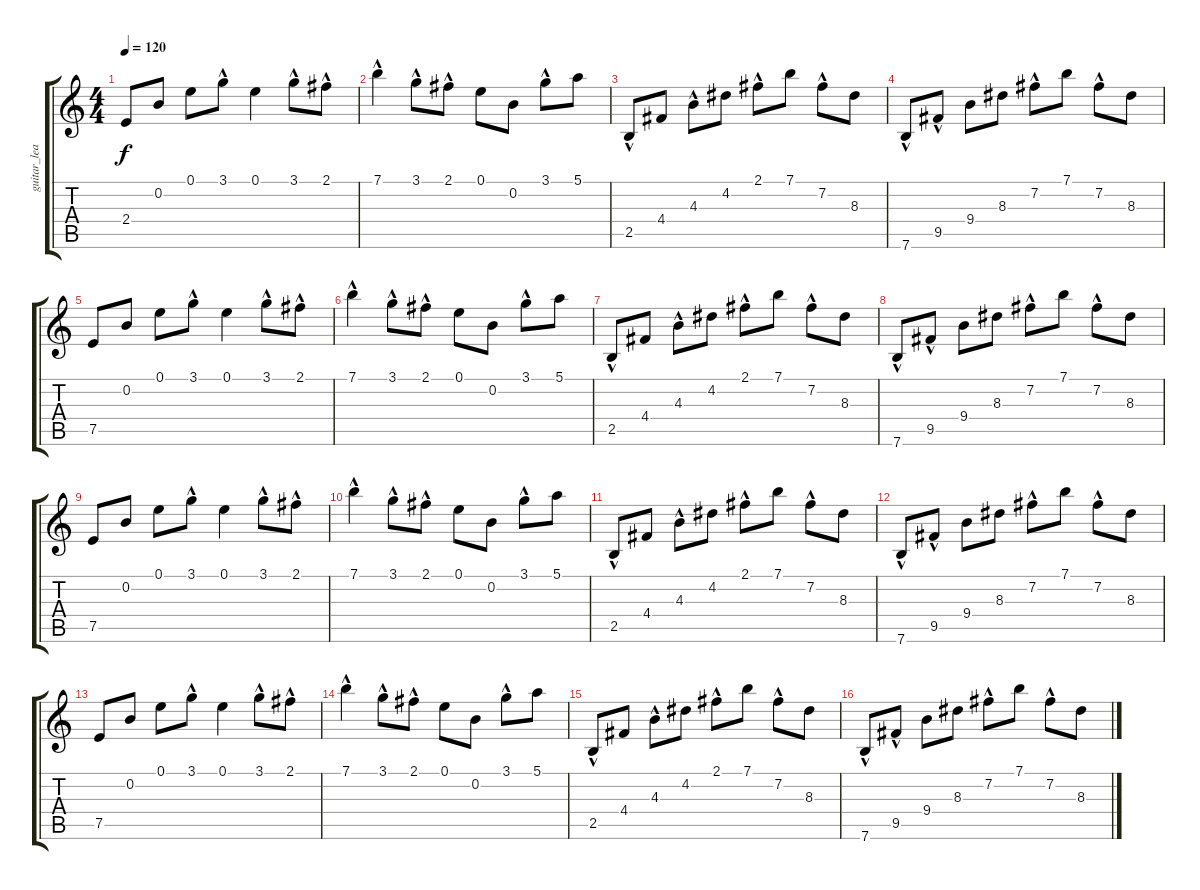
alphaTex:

\track ("guitar_lead" "guitar_lea") {instrument electricguitarclean}
\staff {score tabs}
\tuning (E4 B3 G3 D3 A2 E2) {hide}
\ts (4 4)
\tempo 120
\clef g2
\ks c
2.4.8{dy f instrument electricguitarclean} 0.2.8 0.1.8 3.1{hac}.8 0.1.4 3.1{hac}.8 2.1{hac}.8 |
7.1{hac}.4 3.1{hac}.8 2.1{hac}.8 0.1.8 0.2.8 3.1{hac}.8 5.1.8 |
2.5{hac}.8 4.4.8 4.3{hac}.8 4.2.8 2.1{hac}.8 7.1.8 7.2{hac}.8 8.3.8 |
7.6{hac}.8 9.5{hac}.8 9.4.8 8.3.8 7.2{hac}.8 7.1.8 7.2{hac}.8 8.3.8 |
7.5.8 0.2.8 0.1.8 3.1{hac}.8 0.1.4 3.1{hac}.8 2.1{hac}.8 |
7.1{hac}.4 3.1{hac}.8 2.1{hac}.8 0.1.8 0.2.8 3.1{hac}.8 5.1.8 |
2.5{hac}.8 4.4.8 4.3{hac}.8 4.2.8 2.1{hac}.8 7.1.8 7.2{hac}.8 8.3.8 |
7.6{hac}.8 9.5{hac}.8 9.4.8 8.3.8 7.2{hac}.8 7.1.8 7.2{hac}.8 8.3.8 |
7.5.8 0.2.8 0.1.8 3.1{hac}.8 0.1.4 3.1{hac}.8 2.1{hac}.8 |
7.1{hac}.4 3.1{hac}.8 2.1{hac}.8 0.1.8 0.2.8 3.1{hac}.8 5.1.8 |
2.5{hac}.8 4.4.8 4.3{hac}.8 4.2.8 2.1{hac}.8 7.1.8 7.2{hac}.8 8.3.8 |
7.6{hac}.8 9.5{hac}.8 9.4.8 8.3.8 7.2{hac}.8 7.1.8 7.2{hac}.8 8.3.8 |
7.5.8 0.2.8 0.1.8 3.1{hac}.8 0.1.4 3.1{hac}.8 2.1{hac}.8 |
7.1{hac}.4 3.1{hac}.8 2.1{hac}.8 0.1.8 0.2.8 3.1{hac}.8 5.1.8 |
2.5{hac}.8 4.4.8 4.3{hac}.8 4.2.8 2.1{hac}.8 7.1.8 7.2{hac}.8 8.3.8 |
7.6{hac}.8 9.5{hac}.8 9.4.8 8.3.8 7.2{hac}.8 7.1.8 7.2{hac}.8 8.3.8
